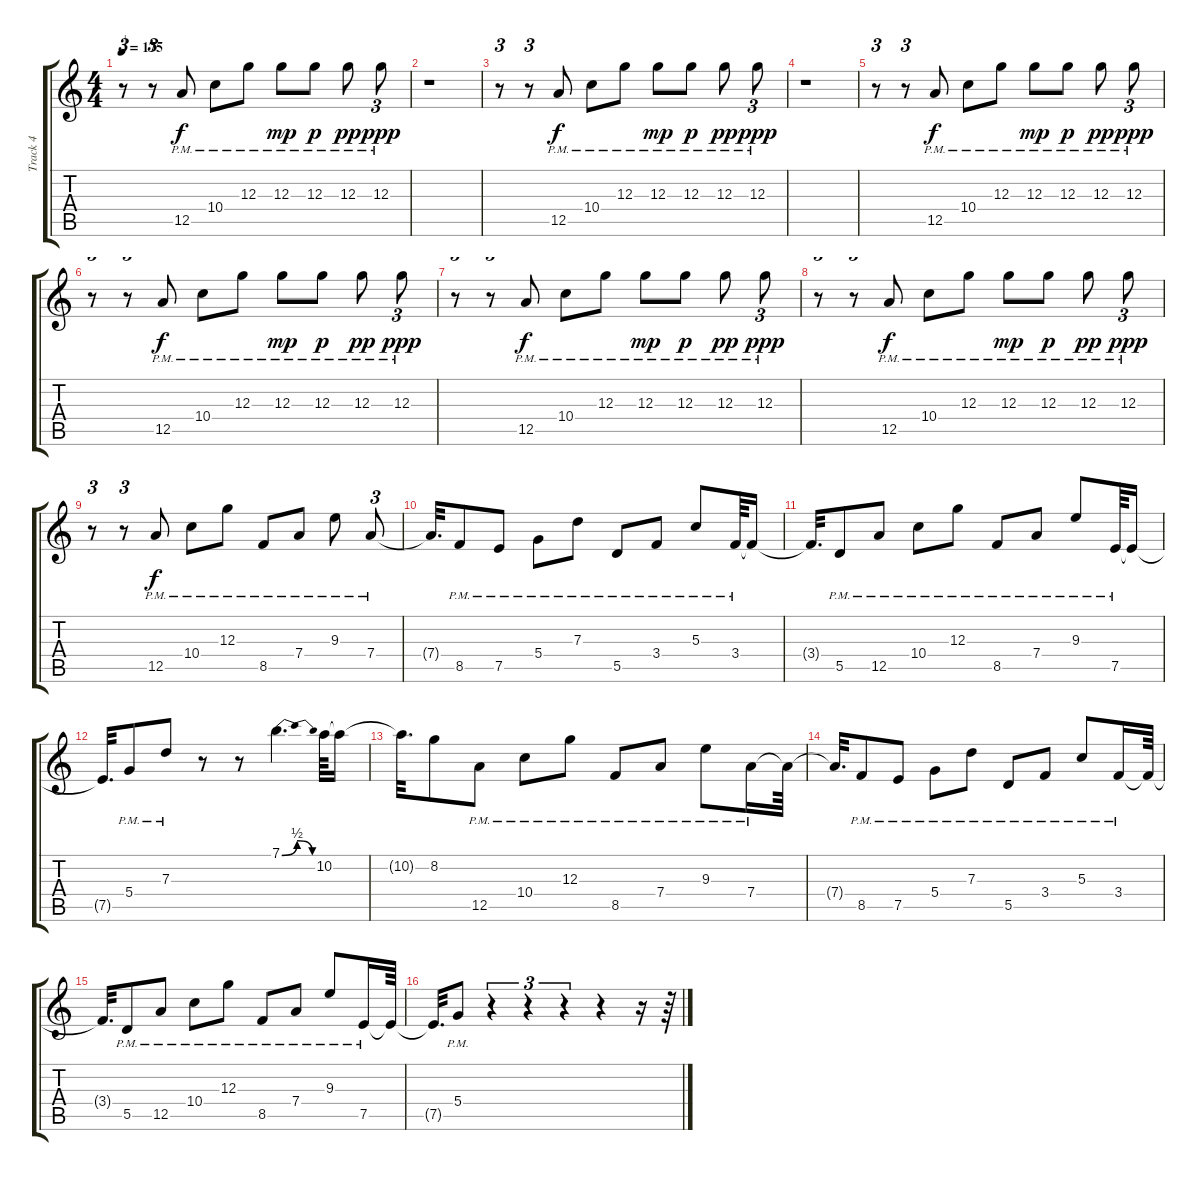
\track ("Track 4" "Track 4") {instrument overdrivenguitar}
\staff {score tabs}
\tuning (E4 B3 G3 D3 A2 E2) {hide}
\ts (4 4)
\tempo 175
\clef g2
\ks c
r.8{tu (3 2) dy f instrument overdrivenguitar} r.8{tu (3 2)} 12.5{pm}.8 10.4{pm}.8 12.3{pm}.8 12.3{pm}.8{dy mp} 12.3{pm}.8{dy p} 12.3{pm}.8{dy pp} 12.3{pm}.8{tu (3 2) dy ppp} |
r.1 |
r.8{tu (3 2)} r.8{tu (3 2)} 12.5{pm}.8{dy f} 10.4{pm}.8 12.3{pm}.8 12.3{pm}.8{dy mp} 12.3{pm}.8{dy p} 12.3{pm}.8{dy pp} 12.3{pm}.8{tu (3 2) dy ppp} |
r.1 |
r.8{tu (3 2)} r.8{tu (3 2)} 12.5{pm}.8{dy f} 10.4{pm}.8 12.3{pm}.8 12.3{pm}.8{dy mp} 12.3{pm}.8{dy p} 12.3{pm}.8{dy pp} 12.3{pm}.8{tu (3 2) dy ppp} |
r.8{tu (3 2)} r.8{tu (3 2)} 12.5{pm}.8{dy f} 10.4{pm}.8 12.3{pm}.8 12.3{pm}.8{dy mp} 12.3{pm}.8{dy p} 12.3{pm}.8{dy pp} 12.3{pm}.8{tu (3 2) dy ppp} |
r.8{tu (3 2)} r.8{tu (3 2)} 12.5{pm}.8{dy f} 10.4{pm}.8 12.3{pm}.8 12.3{pm}.8{dy mp} 12.3{pm}.8{dy p} 12.3{pm}.8{dy pp} 12.3{pm}.8{tu (3 2) dy ppp} |
r.8{tu (3 2)} r.8{tu (3 2)} 12.5{pm}.8{dy f} 10.4{pm}.8 12.3{pm}.8 12.3{pm}.8{dy mp} 12.3{pm}.8{dy p} 12.3{pm}.8{dy pp} 12.3{pm}.8{tu (3 2) dy ppp} |
r.8{tu (3 2)} r.8{tu (3 2)} 12.5{pm}.8{dy f} 10.4{pm}.8 12.3{pm}.8 8.5{pm}.8 7.4{pm}.8 9.3{pm}.8 7.4{pm}.8{tu (3 2)} |
7.4{t}.32{d} 8.5{pm}.8 7.5{pm}.8 5.4{pm}.8 7.3{pm}.8 5.5{pm}.8 3.4{pm}.8 5.3{pm}.8 3.4{pm}.64 3.4{t}.16 |
3.4{t}.32{d} 5.5{pm}.8 12.5{pm}.8 10.4{pm}.8 12.3{pm}.8 8.5{pm}.8 7.4{pm}.8 9.3{pm}.8 7.5{pm}.64 7.5{t}.16 |
7.5{t}.32{d} 5.4{pm}.8 7.3{pm}.8 r.8 r.8 7.1{be (bendrelease 0 0 29 2 29 2 60 0)}.4{d} 10.2.64 10.2{t}.16 |
10.2{t}.32{d} 8.2.8 12.5{pm}.8 10.4{pm}.8 12.3{pm}.8 8.5{pm}.8 7.4{pm}.8 9.3{pm}.8 7.4{pm}.16 7.4{t}.64 |
7.4{t}.32{d} 8.5{pm}.8 7.5{pm}.8 5.4{pm}.8 7.3{pm}.8 5.5{pm}.8 3.4{pm}.8 5.3{pm}.8 3.4{pm}.16 3.4{t}.64 |
3.4{t}.32{d} 5.5{pm}.8 12.5{pm}.8 10.4{pm}.8 12.3{pm}.8 8.5{pm}.8 7.4{pm}.8 9.3{pm}.8 7.5{pm}.16 7.5{t}.64 |
7.5{t}.32{d} 5.4{pm}.8 r.4{tu (3 2)} r.4{tu (3 2)} r.4{tu (3 2)} r.4 r.16 r.64
